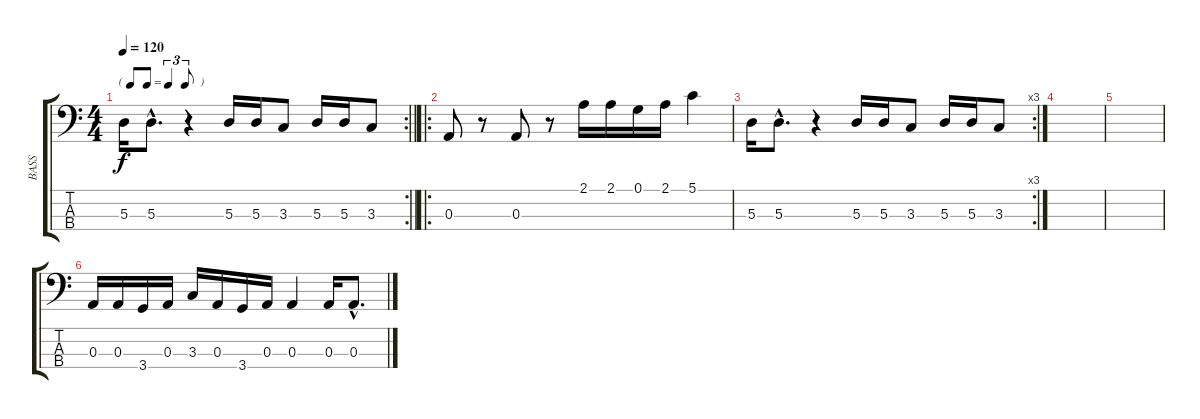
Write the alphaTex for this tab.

\track ("BASS" "BASS") {instrument electricbassfinger}
\staff {score tabs}
\tuning (G2 D2 A1 E1) {hide}
\rc 2
\ts (4 4)
\tf triplet8th
\tempo 120
\clef f4
\barLineRight lightlight
\ks c
5.3.16{dy f} 5.3{hac}.8{d} r.4 5.3.16 5.3.16 3.3.8 5.3.16 5.3.16 3.3.8 |
\ro
0.3.8 r.8 0.3.8 r.8 2.1.16 2.1.16 0.1.16 2.1.16 5.1.4 |
\rc 3
5.3.16 5.3{hac}.8{d} r.4 5.3.16 5.3.16 3.3.8 5.3.16 5.3.16 3.3.8 |
|
|
0.3.16 0.3.16 3.4.16 0.3.16 3.3.16 0.3.16 3.4.16 0.3.16 0.3.4 0.3.16 0.3{hac}.8{d}
